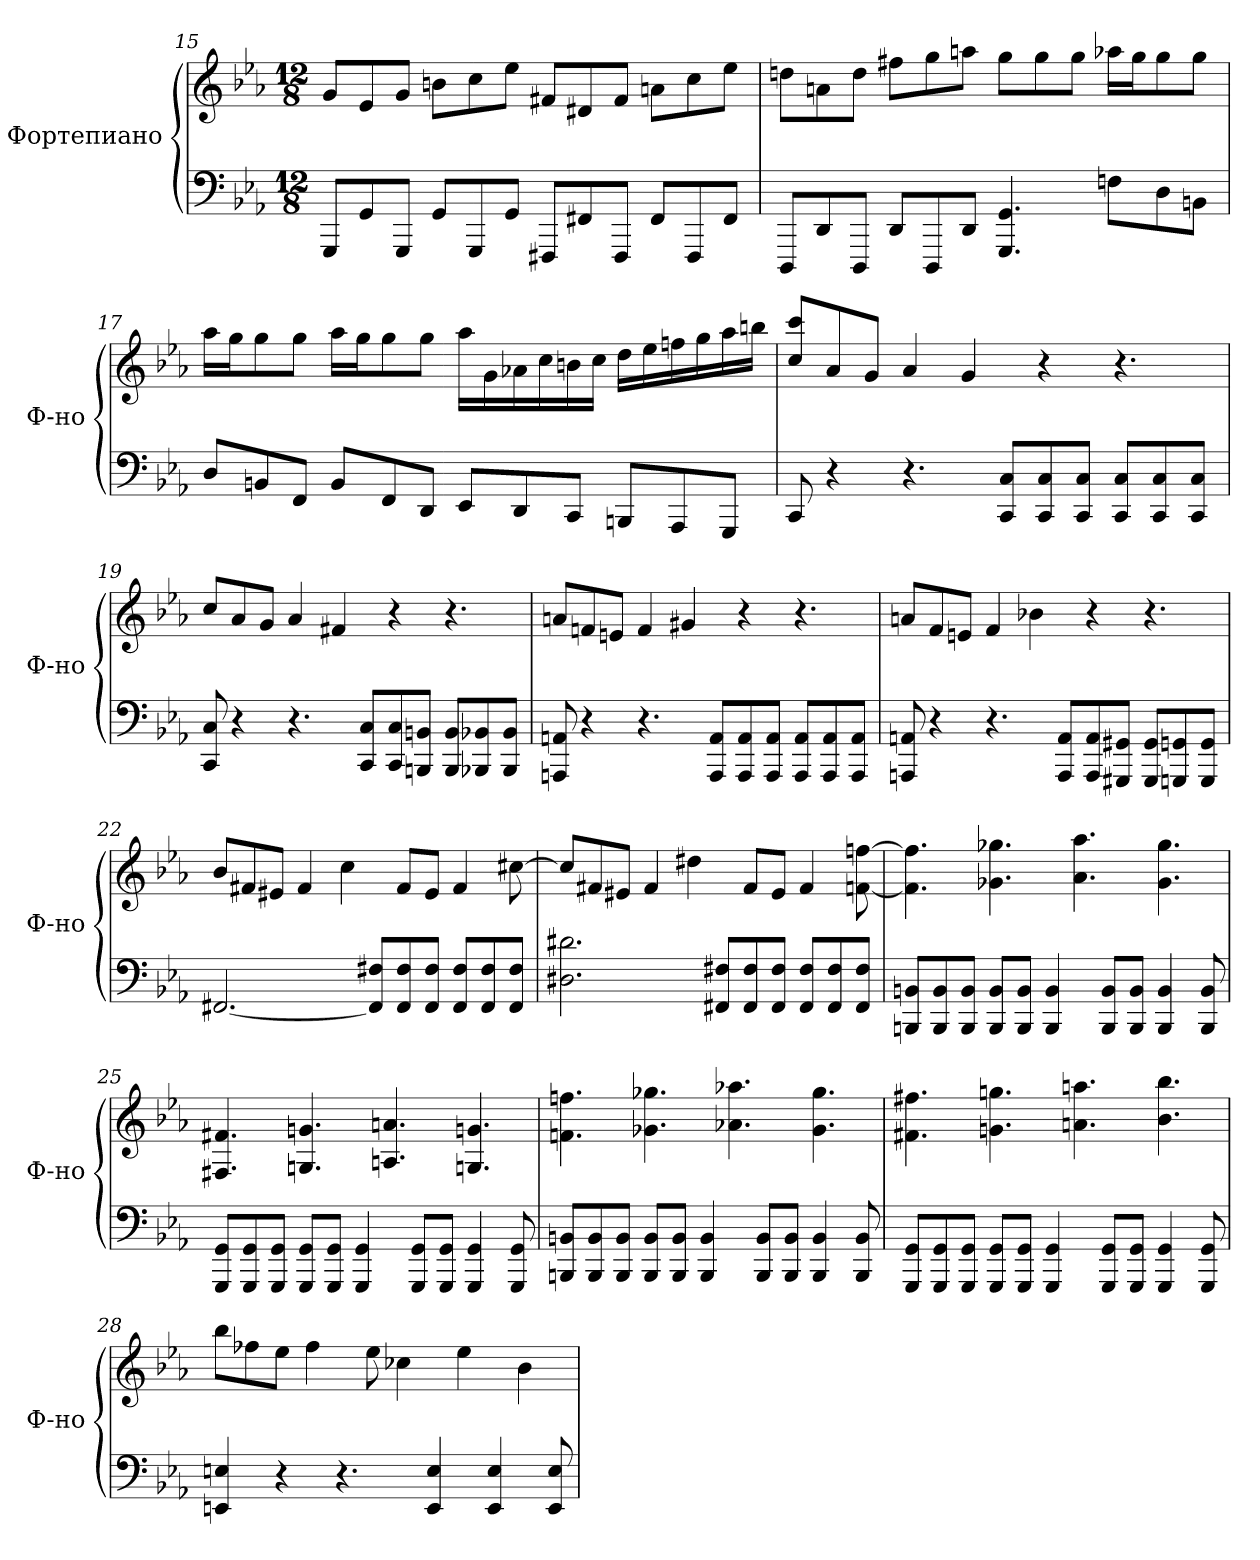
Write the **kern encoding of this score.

**kern	**kern
*part1	*part1
*staff2	*staff1
*I"Фортепиано	*
*I'Ф-но	*
!!LO:PB:g=z
*clefF4	*clefG2
*k[b-e-a-]	*k[b-e-a-]
*M12/8	*M12/8
=15	=15
8GGG/L	8g/L
8GG/	8e-/
8GGG/J	8g/J
8GG/L	8bn\L
8GGG/	8cc\
8GG/J	8ee-\J
8FFF#X/L	8f#X/L
8FF#X/	8d#X/
8FFF#/J	8f#/J
8FF#/L	8an\L
8FFF#/	8cc\
8FF#/J	8ee-\J
=16	=16
8DDD/L	8ddn\L
8DD/	8an\
8DDD/J	8dd\J
8DD/L	8ff#X\L
8DDD/	8gg\
8DD/J	8aan\J
4.GGG/ 4.GG/	8gg\L
.	8gg\
.	8gg\J
8Fn\L	16aa-X\LL
.	16gg\J
8D\	8gg\
8BBn\J	8gg\J
!!LO:LB:g=z
=17	=17
8D/L	16aa-\LL
.	16gg\J
8BBn/	8gg\
8FF/J	8gg\J
8BB/L	16aa-\LL
.	16gg\J
8FF/	8gg\
8DD/J	8gg\J
8EE-/L	16aa-\LL
.	16g\
8DD/	16a-X\
.	16cc\
8CC/J	16bn\
.	16cc\JJ
8BBBn/L	16dd\LL
.	16ee-\
8AAA-/	16ffn\
.	16gg\
8GGG/J	16aa-\
.	16bbn\JJ
=18	=18
8CC/	8cc/ 8ccc/L
4r	8a-/
.	8g/J
4.r	4a-/
.	4g/
8CC/ 8C/L	.
8CC/ 8C/	4r
8CC/ 8C/J	.
8CC/ 8C/L	4.r
8CC/ 8C/	.
8CC/ 8C/J	.
!!LO:LB:g=z
=19	=19
8CC/ 8C/	8cc/L
4r	8a-/
.	8g/J
4.r	4a-/
.	4f#X/
8CC/ 8C/L	.
8CC/ 8C/	4r
8BBBn/ 8BBn/J	.
8BBB/ 8BB/L	4.r
8BBB-X/ 8BB-X/	.
8BBB-/ 8BB-/J	.
=20	=20
8AAAn/ 8AAn/	8an/L
4r	8fn/
.	8en/J
4.r	4f/
.	4g#X/
8AAA/ 8AA/L	.
8AAA/ 8AA/	4r
8AAA/ 8AA/J	.
8AAA/ 8AA/L	4.r
8AAA/ 8AA/	.
8AAA/ 8AA/J	.
!!LO:LB:g=z
=21	=21
8AAAn/ 8AAn/	8an/L
4r	8f/
.	8en/J
4.r	4f/
.	4b-X\
8AAA/ 8AA/L	.
8AAA/ 8AA/	4r
8GGG#X/ 8GG#X/J	.
8GGG#/ 8GG#/L	4.r
8GGGn/ 8GGn/	.
8GGG/ 8GG/J	.
=22	=22
[2.FF#X/	8b-/L
.	8f#X/
.	8e#X/J
.	4f#/
.	4cc\
8FF#/] 8F#X/L	.
8FF#/ 8F#/	8f#/L
8FF#/ 8F#/J	8e#/J
8FF#/ 8F#/L	4f#/
8FF#/ 8F#/	.
8FF#/ 8F#/J	[8cc#X\
!!LO:LB:g=z
=23	=23
2.D#X\ 2.d#X\	8cc#/L]
.	8f#X/
.	8e#X/J
.	4f#/
.	4dd#X\
8FF#X/ 8F#X/L	.
8FF#/ 8F#/	8f#/L
8FF#/ 8F#/J	8e#/J
8FF#/ 8F#/L	4f#/
8FF#/ 8F#/	.
8FF#/ 8F#/J	[8fn\ [8ffn\
=24	=24
8BBBn/ 8BBn/L	4.f\] 4.ff\]
8BBB/ 8BB/	.
8BBB/ 8BB/J	.
8BBB/ 8BB/L	4.g-X\ 4.gg-X\
8BBB/ 8BB/J	.
4BBB/ 4BB/	.
.	4.a-\ 4.aa-\
8BBB/ 8BB/L	.
8BBB/ 8BB/J	.
4BBB/ 4BB/	4.g-\ 4.gg-\
8BBB/ 8BB/	.
!!LO:PB:g=z
=25	=25
8GGG/ 8GG/L	4.F#X/ 4.f#X/
8GGG/ 8GG/	.
8GGG/ 8GG/J	.
8GGG/ 8GG/L	4.Gn/ 4.gn/
8GGG/ 8GG/J	.
4GGG/ 4GG/	.
.	4.An/ 4.an/
8GGG/ 8GG/L	.
8GGG/ 8GG/J	.
4GGG/ 4GG/	4.Gn/ 4.gn/
8GGG/ 8GG/	.
=26	=26
8BBBn/ 8BBn/L	4.fn\ 4.ffn\
8BBB/ 8BB/	.
8BBB/ 8BB/J	.
8BBB/ 8BB/L	4.g-X\ 4.gg-X\
8BBB/ 8BB/J	.
4BBB/ 4BB/	.
.	4.a-X\ 4.aa-X\
8BBB/ 8BB/L	.
8BBB/ 8BB/J	.
4BBB/ 4BB/	4.g-\ 4.gg-\
8BBB/ 8BB/	.
!!LO:LB:g=z
=27	=27
8GGG/ 8GG/L	4.f#X\ 4.ff#X\
8GGG/ 8GG/	.
8GGG/ 8GG/J	.
8GGG/ 8GG/L	4.gn\ 4.ggn\
8GGG/ 8GG/J	.
4GGG/ 4GG/	.
.	4.an\ 4.aan\
8GGG/ 8GG/L	.
8GGG/ 8GG/J	.
4GGG/ 4GG/	4.b-\ 4.bb-\
8GGG/ 8GG/	.
=28	=28
4EEn/ 4En/	8bb-\L
.	8ff-X\
4r	8ee-\J
.	4ff-\
4.r	.
.	8ee-\
.	4cc-X\
4EE/ 4E/	.
.	4ee-\
4EE/ 4E/	.
.	4b-\
8EE/ 8E/	.
=	=
*-	*-
